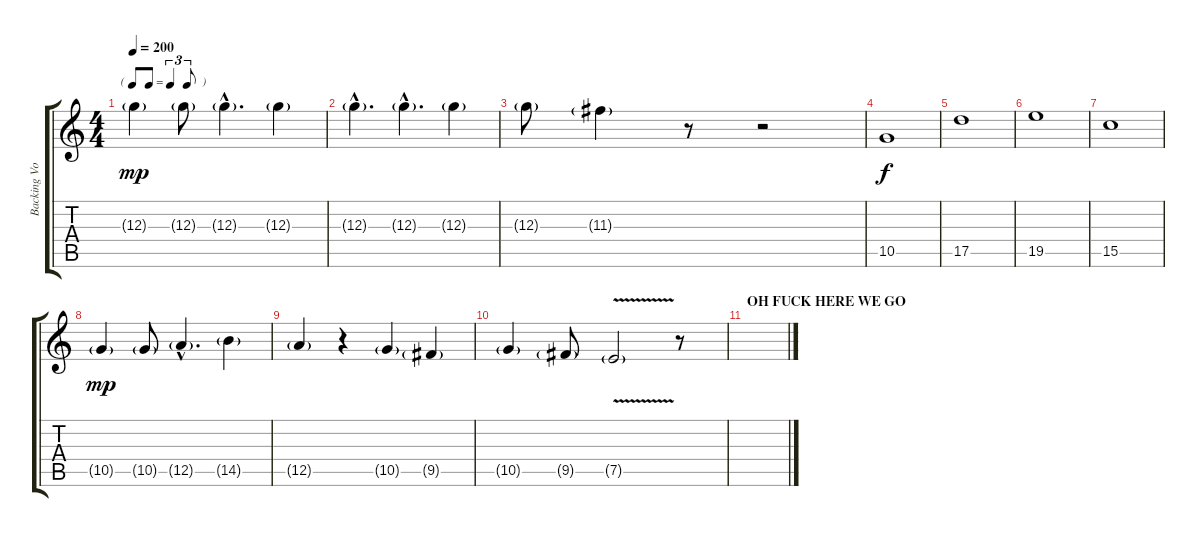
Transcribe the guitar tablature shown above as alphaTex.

\track ("Backing Vocals (lots of cocksuckers)" "Backing Vo") {instrument lead2sawtooth}
\staff {score tabs}
\tuning (E4 B3 G4 D4 A3 E3) {hide}
\ts (4 4)
\tf triplet8th
\tempo 200
\clef g2
\ks c
12.3{g}.4{dy mp} 12.3{g}.8 12.3{g hac}.4{d} 12.3{g}.4 |
12.3{g hac}.4{d} 12.3{g hac}.4{d} 12.3{g}.4 |
12.3{g}.8 11.3{g}.4 r.8 r.2 |
10.5.1{dy f} |
17.5.1 |
19.5.1 |
15.5.1 |
10.5{g}.4{dy mp} 10.5{g}.8 12.5{g hac}.4{d} 14.5{g}.4 |
12.5{g}.4 r.4 10.5{g}.4 9.5{g}.4 |
10.5{g}.4 9.5{g}.8 7.5{v g}.2 r.8 |
\section ("" "OH FUCK HERE WE GO")
